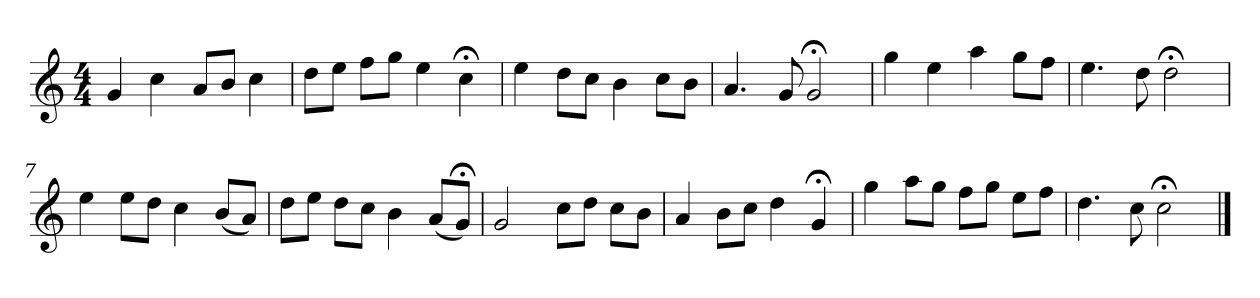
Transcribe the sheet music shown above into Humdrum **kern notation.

**kern
*part1
*staff1
*k[]
*C:
*M4/4
*MM120
=1
4g
4cc
8aL
8bJ
4cc
=2
8ddL
8eeJ
8ffL
8ggJ
4ee
4cc;<
=3
4ee
8ddL
8ccJ
4b
8ccL
8bJ
=4
4.a
8g
2g;<
=5
4gg
4ee
4aa
8ggL
8ffJ
=6
4.ee
8dd
2dd;<
=7
4ee
8eeL
8ddJ
4cc
(8bL
8aJ)
=8
8ddL
8eeJ
8ddL
8ccJ
4b
(8aL
8g;<J)
=9
2g
8ccL
8ddJ
8ccL
8bJ
=10
4a
8bL
8ccJ
4dd
4g;<
=11
4gg
8aaL
8ggJ
8ffL
8ggJ
8eeL
8ffJ
=12
4.dd
8cc
2cc;<
==
*-
